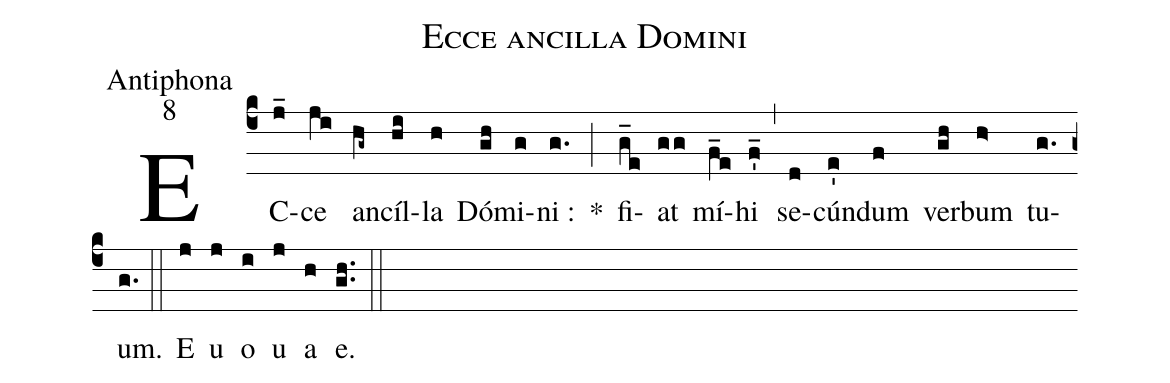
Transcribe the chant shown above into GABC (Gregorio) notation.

name:Ecce ancilla Domini;
office-part:Antiphona;
mode:8;
%%
(c4) EC(j_)ce(ji) an(hg~)cíl(hi)la(h) Dó(gh)mi(g)ni :(g.) *(;) fi(g_e)at(gg) mí(f_e)hi(f'_) (,) se(d)cún(e')dum(f) ver(gh)bum(h>) tu(g.)um.(g.) (::) E(j) u(j) o(i) u(j) a(h) e.(g.h.) (::)
